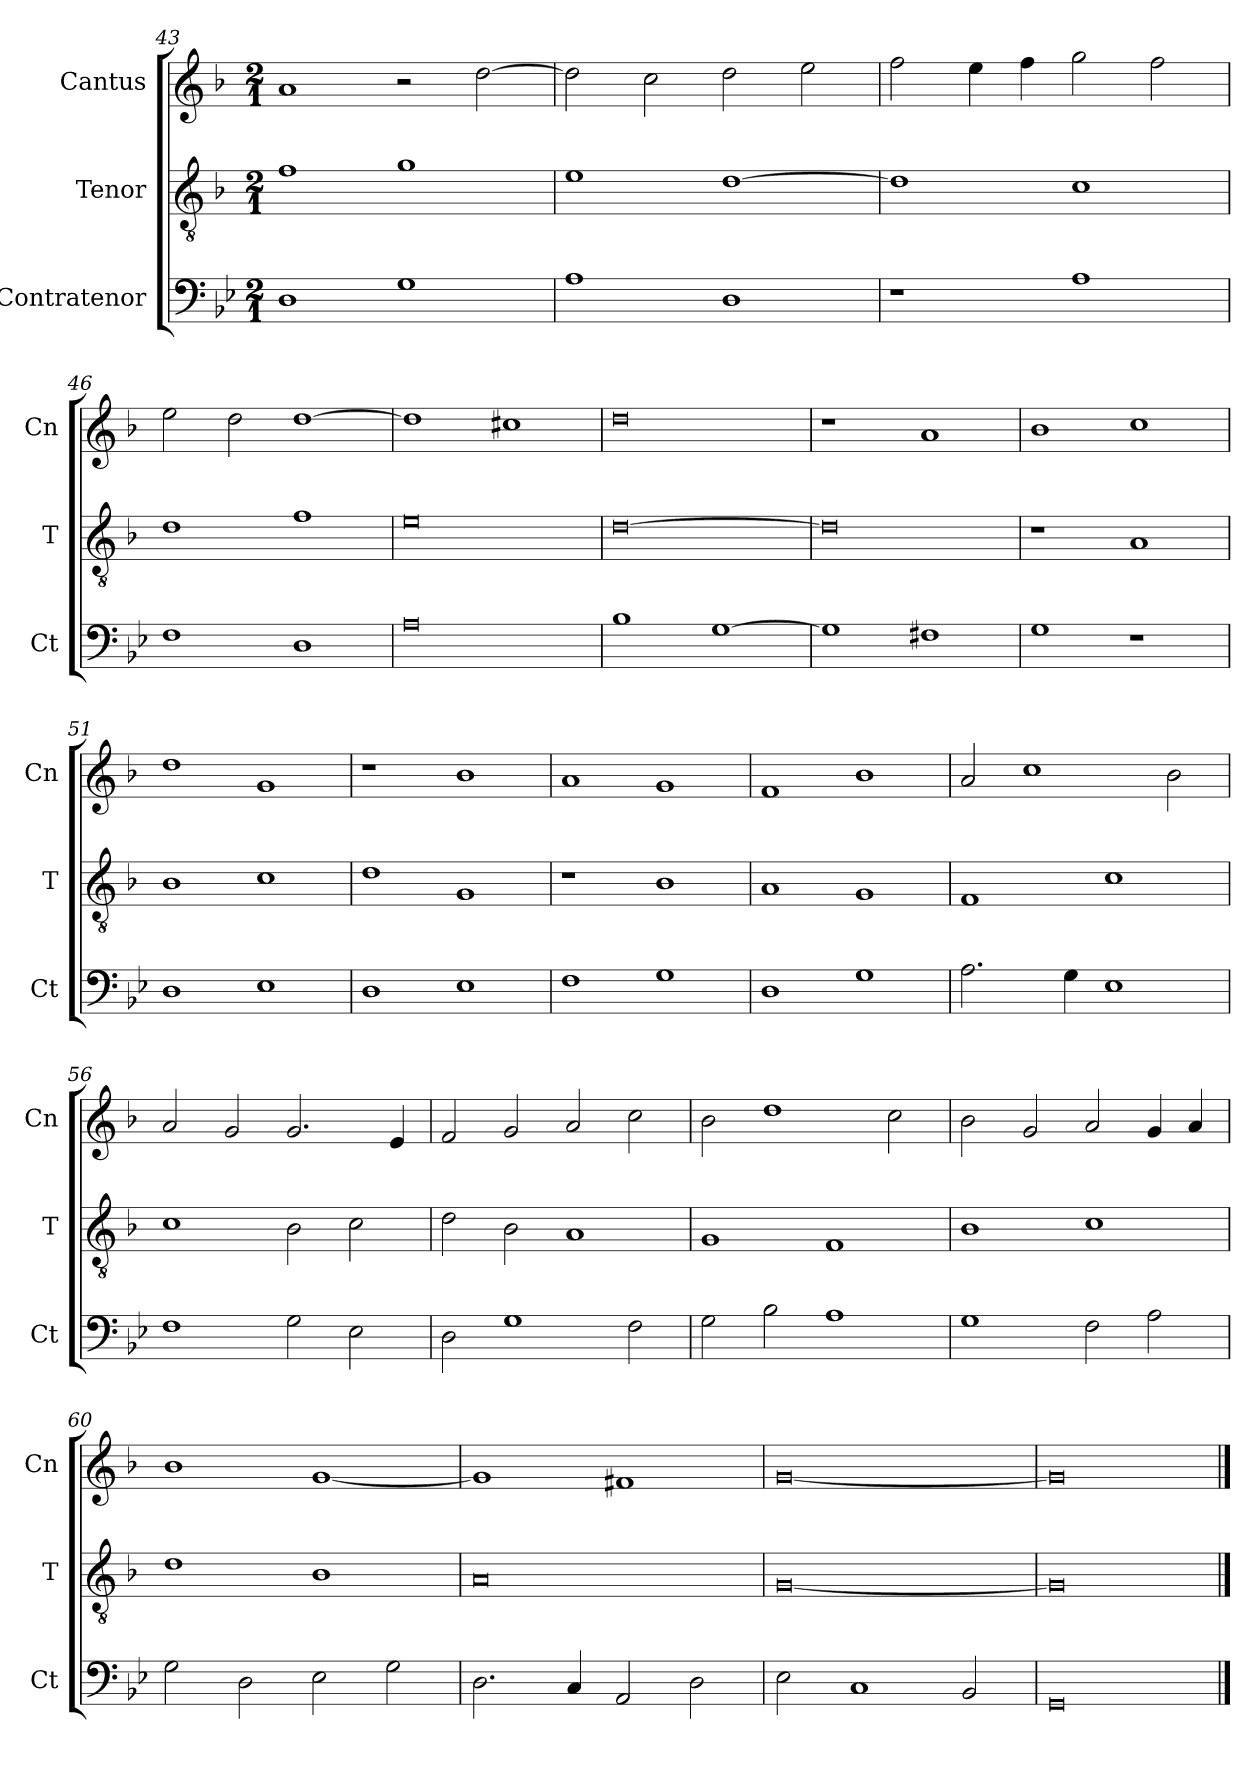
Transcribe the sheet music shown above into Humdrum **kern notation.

**kern	**kern	**kern
*part3	*part2	*part1
*staff3	*staff2	*staff1
*I"Contratenor	*I"Tenor	*I"Cantus
*I'Ct	*I'T	*I'Cn
*clefF4	*clefGv2	*clefG2
*k[b-e-]	*k[b-]	*k[b-]
*M2/1	*M2/1	*M2/1
=43	=43	=43
1D	1f	1a
1G	1g	2r
.	.	[2dd
=44	=44	=44
1A	1e	2dd]
.	.	2cc
1D	[1d	2dd
.	.	2ee
=45	=45	=45
1r	1d]	2ff
.	.	4ee
.	.	4ff
1A	1c	2gg
.	.	2ff
=46	=46	=46
1F	1d	2ee
.	.	2dd
1D	1f	[1dd
=47	=47	=47
0A	0e	1dd]
.	.	1cc#X
=48	=48	=48
1B-	[0d	0dd
[1G	.	.
=49	=49	=49
1G]	0d]	1r
1F#X	.	1a
=50	=50	=50
1G	1r	1b-
1r	1A	1cc
=51	=51	=51
1D	1B-	1dd
1E-	1c	1g
=52	=52	=52
1D	1d	1r
1E-	1G	1b-
=53	=53	=53
1F	1r	1a
1G	1B-	1g
=54	=54	=54
1D	1A	1f
1G	1G	1b-
=55	=55	=55
2.A	1F	2a
.	.	1cc
4G	.	.
1E-	1c	.
.	.	2b-
=56	=56	=56
1F	1c	2a
.	.	2g
2G	2B-	2.g
2E-	2c	.
.	.	4e
=57	=57	=57
2D	2d	2f
1G	2B-	2g
.	1A	2a
2F	.	2cc
=58	=58	=58
2G	1G	2b-
2B-	.	1dd
1A	1F	.
.	.	2cc
=59	=59	=59
1G	1B-	2b-
.	.	2g
2F	1c	2a
2A	.	4g
.	.	4a
=60	=60	=60
2G	1d	1b-
2D	.	.
2E-	1B-	[1g
2G	.	.
=61	=61	=61
2.D	0A	1g]
4C	.	.
2AA	.	1f#X
2D	.	.
=62	=62	=62
2E-	[0G	[0g
1C	.	.
2BB-	.	.
=63	=63	=63
0GG	0G]	0g]
==	==	==
*-	*-	*-
